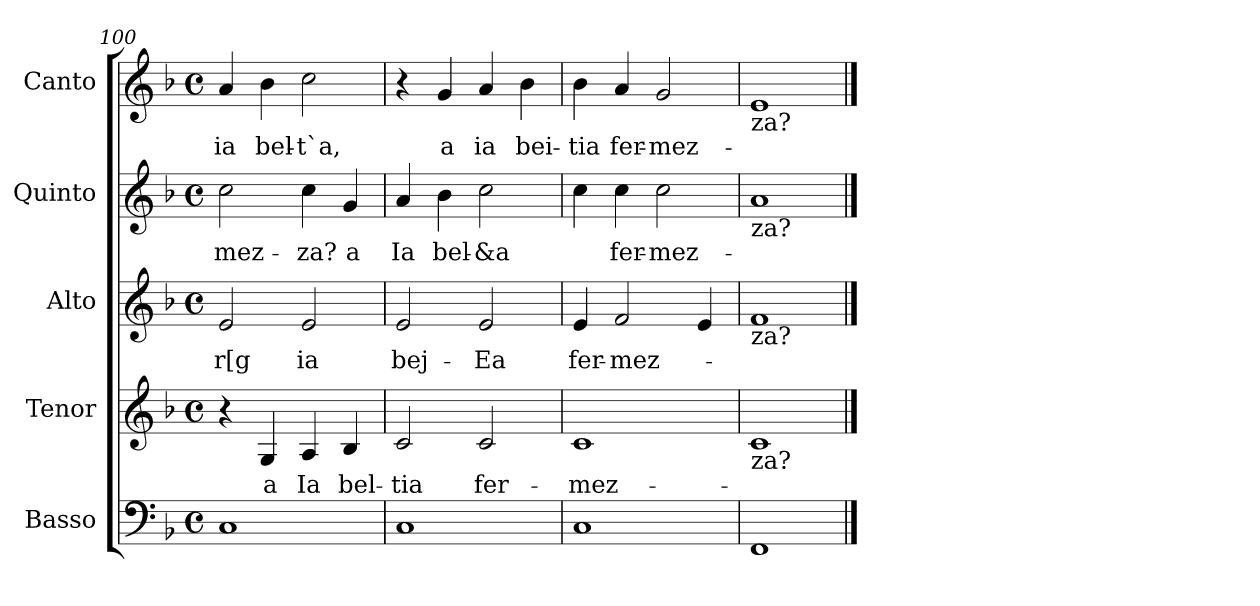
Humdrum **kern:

**kern	**kern	**text	**kern	**text	**kern	**text	**kern	**text
*part5	*part4	*part4	*part3	*part3	*part2	*part2	*part1	*part1
*staff5	*staff4	*staff4	*staff3	*staff3	*staff2	*staff2	*staff1	*staff1
*I"Basso	*I"Tenor	*	*I"Alto	*	*I"Quinto	*	*I"Canto	*
*I'B.	*I'T.	*	*I'A.	*	*I'Q.	*	*I'C.	*
*clefF4	*clefG2	*	*clefG2	*	*clefG2	*	*clefG2	*
*k[b-]	*k[b-]	*	*k[b-]	*	*k[b-]	*	*k[b-]	*
*F:	*F:	*	*F:	*	*F:	*	*F:	*
*M4/4	*M4/4	*	*M4/4	*	*M4/4	*	*M4/4	*
*met(c)	*met(c)	*	*met(c)	*	*met(c)	*	*met(c)	*
=100	=100	=100	=100	=100	=100	=100	=100	=100
!	!	!	!	!LO:LY:b	!	!LO:LY:b	!	!LO:LY:b
1C	4r	.	2e/	-r[g	2cc\	-mez-	4a/	-ia
!	!	!LO:LY:b	!	!	!	!	!	!LO:LY:b
.	4G/	-a	.	.	.	.	4b-\	-bel-
!	!	!LO:LY:b	!	!LO:LY:b	!	!LO:LY:b	!	!LO:LY:b
.	4A/	-Ia	2e/	-ia	4cc\	-za?	2cc\	-t`a,
!	!	!LO:LY:b	!	!	!	!LO:LY:b	!	!
.	4B-/	-bel-	.	.	4g/	-a	.	.
!!LO:LB:g=z
=101	=101	=101	=101	=101	=101	=101	=101	=101
!	!	!LO:LY:b	!	!LO:LY:b	!	!LO:LY:b	!	!
1C	2c/	-tia	2e/	-bej-	4a/	-Ia	4r	.
!	!	!	!	!	!	!LO:LY:b	!	!LO:LY:b
.	.	.	.	.	4b-\	-bel-	4g/	-a
!	!	!LO:LY:b	!	!LO:LY:b	!	!LO:LY:b	!	!LO:LY:b
.	2c/	-fer-	2e/	-Ea	2cc\	-&a	4a/	-ia
!	!	!	!	!	!	!	!	!LO:LY:b
.	.	.	.	.	.	.	4b-\	-bei-
=102	=102	=102	=102	=102	=102	=102	=102	=102
!	!	!LO:LY:b	!	!LO:LY:b	!	!	!	!LO:LY:b
1C	1c	-mez-	4e/	-fer-	4cc\	.	4b-\	-tia
!	!	!	!	!LO:LY:b	!	!LO:LY:b	!	!LO:LY:b
.	.	.	2f/	-mez-	4cc\	-fer-	4a/	-fer-
!	!	!	!	!	!	!LO:LY:b	!	!LO:LY:b
.	.	.	.	.	2cc\	-mez-	2g/	-mez-
.	.	.	4e/	.	.	.	.	.
=103	=103	=103	=103	=103	=103	=103	=103	=103
!	!	!	!	!	!	!	!LO:TX:b:t=za?	!
!	!	!	!	!	!LO:TX:b:t=za?	!	!	!
!	!	!	!LO:TX:b:t=za?	!	!	!	!	!
!	!LO:TX:b:t=za?	!	!	!	!	!	!	!
1FF	1c	.	1f	.	1a	.	1e	.
==	==	==	==	==	==	==	==	==
*-	*-	*-	*-	*-	*-	*-	*-	*-
